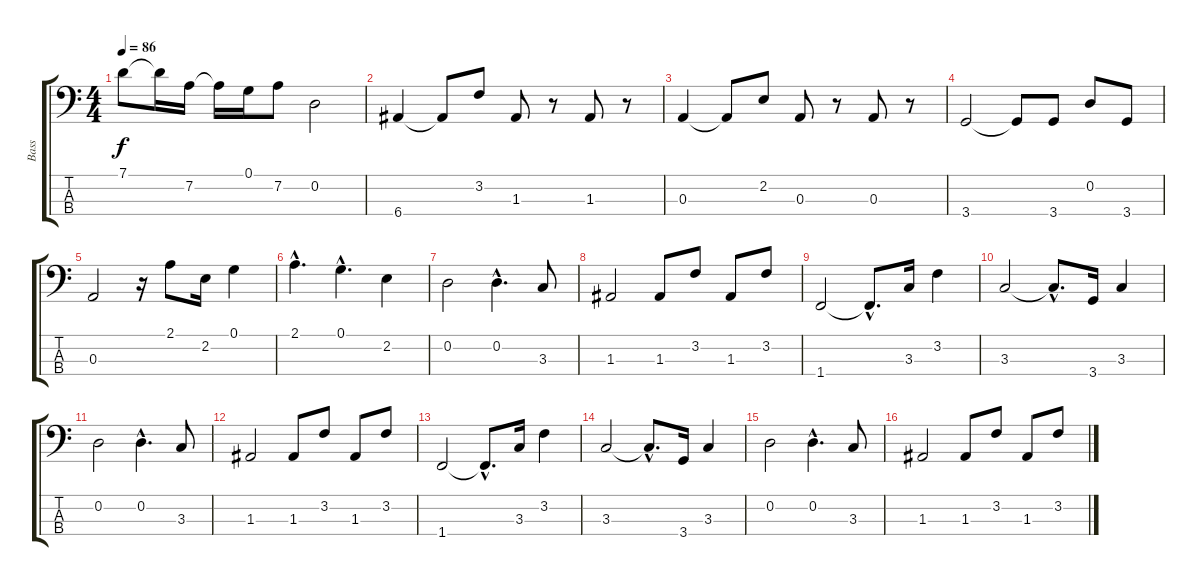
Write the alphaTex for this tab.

\track ("Bass" "Bass") {instrument fretlessbass}
\staff {score tabs}
\tuning (G2 D2 A1 E1) {hide}
\ts (4 4)
\tempo 86
\clef f4
\ks c
7.1.8{dy f} 7.1{t}.16 7.2.16 7.2{t}.16 0.1.16 7.2.8 0.2.2 |
6.4.4 6.4{t}.8 3.2.8 1.3.8 r.8 1.3.8 r.8 |
0.3.4 0.3{t}.8 2.2.8 0.3.8 r.8 0.3.8 r.8 |
3.4.2 3.4{t}.8 3.4.8 0.2.8 3.4.8 |
0.3.2 r.16 2.1.8 2.2.16 0.1.4 |
2.1{hac}.4{d} 0.1{hac}.4{d} 2.2.4 |
0.2.2 0.2{hac}.4{d} 3.3.8 |
1.3.2 1.3.8 3.2.8 1.3.8 3.2.8 |
1.4.2 1.4{hac t}.8{d} 3.3.16 3.2.4 |
3.3.2 3.3{hac t}.8{d} 3.4.16 3.3.4 |
0.2.2 0.2{hac}.4{d} 3.3.8 |
1.3.2 1.3.8 3.2.8 1.3.8 3.2.8 |
1.4.2 1.4{hac t}.8{d} 3.3.16 3.2.4 |
3.3.2 3.3{hac t}.8{d} 3.4.16 3.3.4 |
0.2.2 0.2{hac}.4{d} 3.3.8 |
1.3.2 1.3.8 3.2.8 1.3.8 3.2.8
